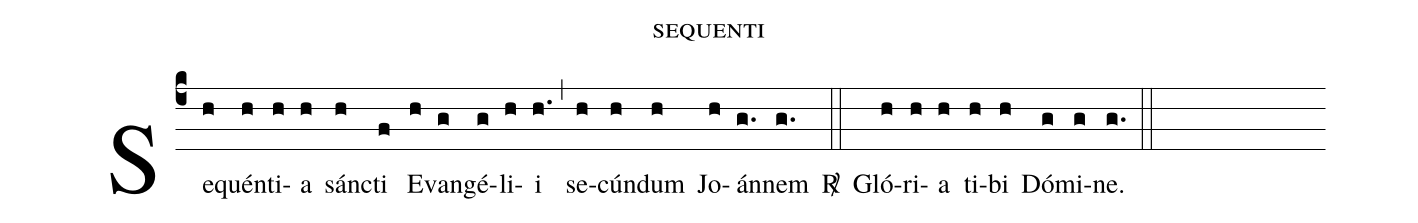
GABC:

name: sequenti;
%%
(c4)

Se(h)quén(h)ti(h)a(h) sánct(h)i(f) Ev(h)an(g)gé(g)li(h)i(h.) (,)
se(h)cún(h)dum(h) Jo(h)án(g.)nem(g.) <sp>R/</sp>(::) Gló(h)ri(h)a(h)
ti(h)bi(h) Dó(g)mi(g)ne.(g.) (::)
